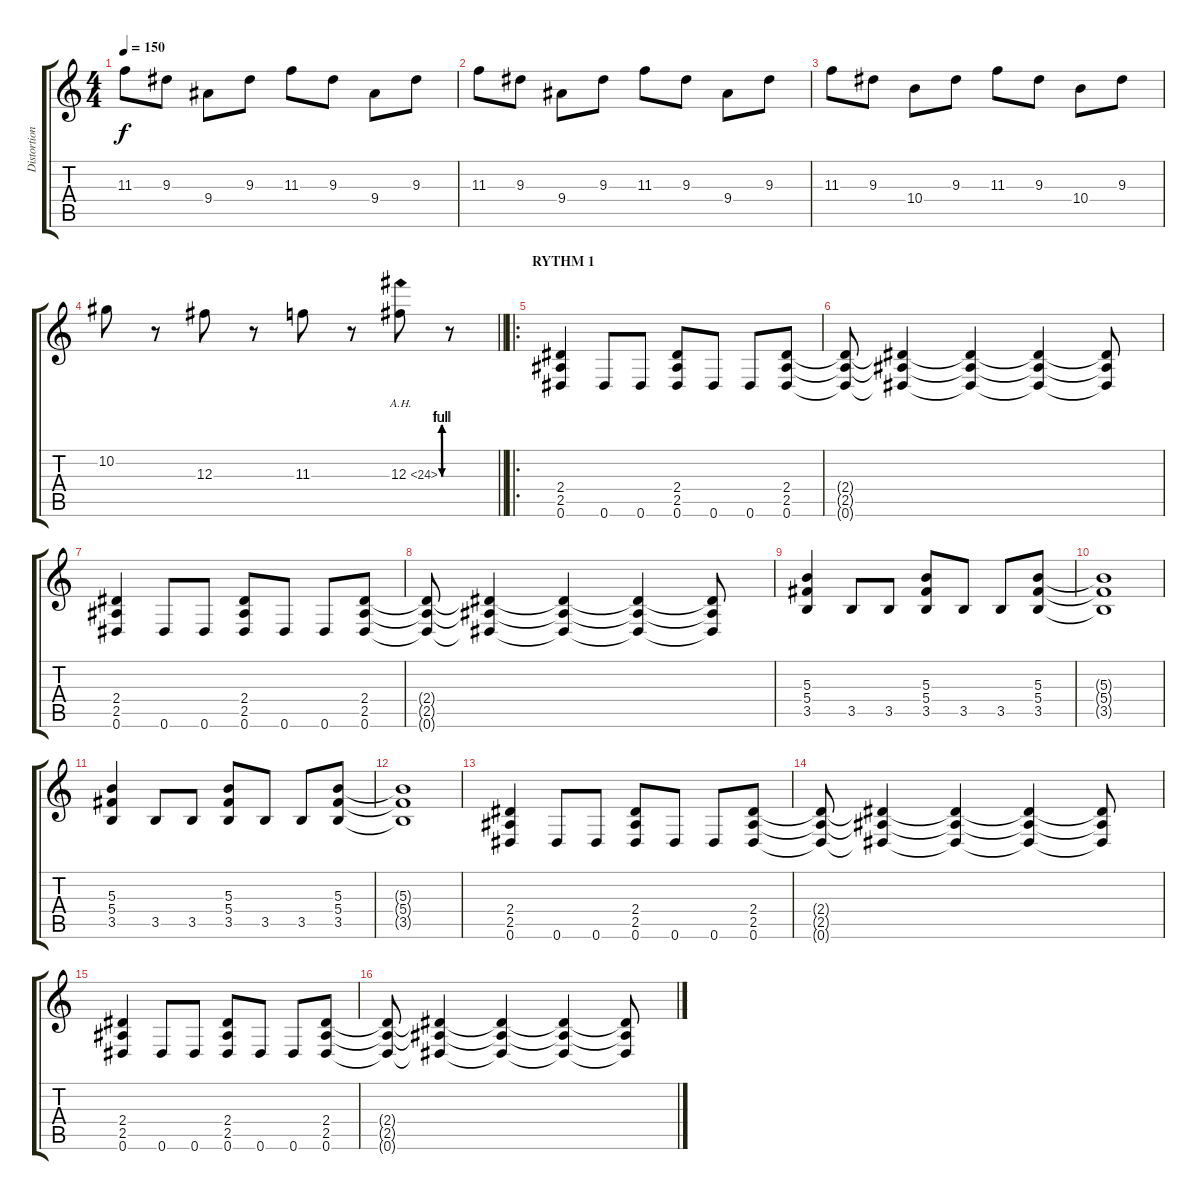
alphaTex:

\track ("Distortion G" "Distortion") {instrument overdrivenguitar}
\staff {score tabs}
\tuning (Eb4 Bb3 Gb3 Db3 Ab2 Eb2) {hide}
\ts (4 4)
\tempo 150
\clef g2
\ks c
11.3.8{dy f} 9.3.8 9.4.8 9.3.8 11.3.8 9.3.8 9.4.8 9.3.8 |
11.3.8 9.3.8 9.4.8 9.3.8 11.3.8 9.3.8 9.4.8 9.3.8 |
11.3.8 9.3.8 10.4.8 9.3.8 11.3.8 9.3.8 10.4.8 9.3.8 |
\barLineRight lightlight
10.2.8 r.8 12.3.8 r.8 11.3.8 r.8 12.3{be (custom 0 0 10 4 20 4 30 0 40 0 50 4 60 4) ah 12}.8 r.8 |
\ro
\section ("" "RYTHM 1")
(2.4 2.5 0.6).4 0.6.8 0.6.8 (2.4 2.5 0.6).8 0.6.8 0.6.8 (2.4 2.5 0.6).8 |
(2.4{t} 2.5{t} 0.6{t}).8 (2.4{t} 2.5{t} 0.6{t}).4 (2.4{t} 2.5{t} 0.6{t}).4 (2.4{t} 2.5{t} 0.6{t}).4 (2.4{t} 2.5{t} 0.6{t}).8 |
(2.4 2.5 0.6).4 0.6.8 0.6.8 (2.4 2.5 0.6).8 0.6.8 0.6.8 (2.4 2.5 0.6).8 |
(2.4{t} 2.5{t} 0.6{t}).8 (2.4{t} 2.5{t} 0.6{t}).4 (2.4{t} 2.5{t} 0.6{t}).4 (2.4{t} 2.5{t} 0.6{t}).4 (2.4{t} 2.5{t} 0.6{t}).8 |
(5.3 5.4 3.5).4 3.5.8 3.5.8 (5.3 5.4 3.5).8 3.5.8 3.5.8 (5.3 5.4 3.5).8 |
(5.3{t} 5.4{t} 3.5{t}).1 |
(5.3 5.4 3.5).4 3.5.8 3.5.8 (5.3 5.4 3.5).8 3.5.8 3.5.8 (5.3 5.4 3.5).8 |
(5.3{t} 5.4{t} 3.5{t}).1 |
(2.4 2.5 0.6).4 0.6.8 0.6.8 (2.4 2.5 0.6).8 0.6.8 0.6.8 (2.4 2.5 0.6).8 |
(2.4{t} 2.5{t} 0.6{t}).8 (2.4{t} 2.5{t} 0.6{t}).4 (2.4{t} 2.5{t} 0.6{t}).4 (2.4{t} 2.5{t} 0.6{t}).4 (2.4{t} 2.5{t} 0.6{t}).8 |
(2.4 2.5 0.6).4 0.6.8 0.6.8 (2.4 2.5 0.6).8 0.6.8 0.6.8 (2.4 2.5 0.6).8 |
(2.4{t} 2.5{t} 0.6{t}).8 (2.4{t} 2.5{t} 0.6{t}).4 (2.4{t} 2.5{t} 0.6{t}).4 (2.4{t} 2.5{t} 0.6{t}).4 (2.4{t} 2.5{t} 0.6{t}).8
